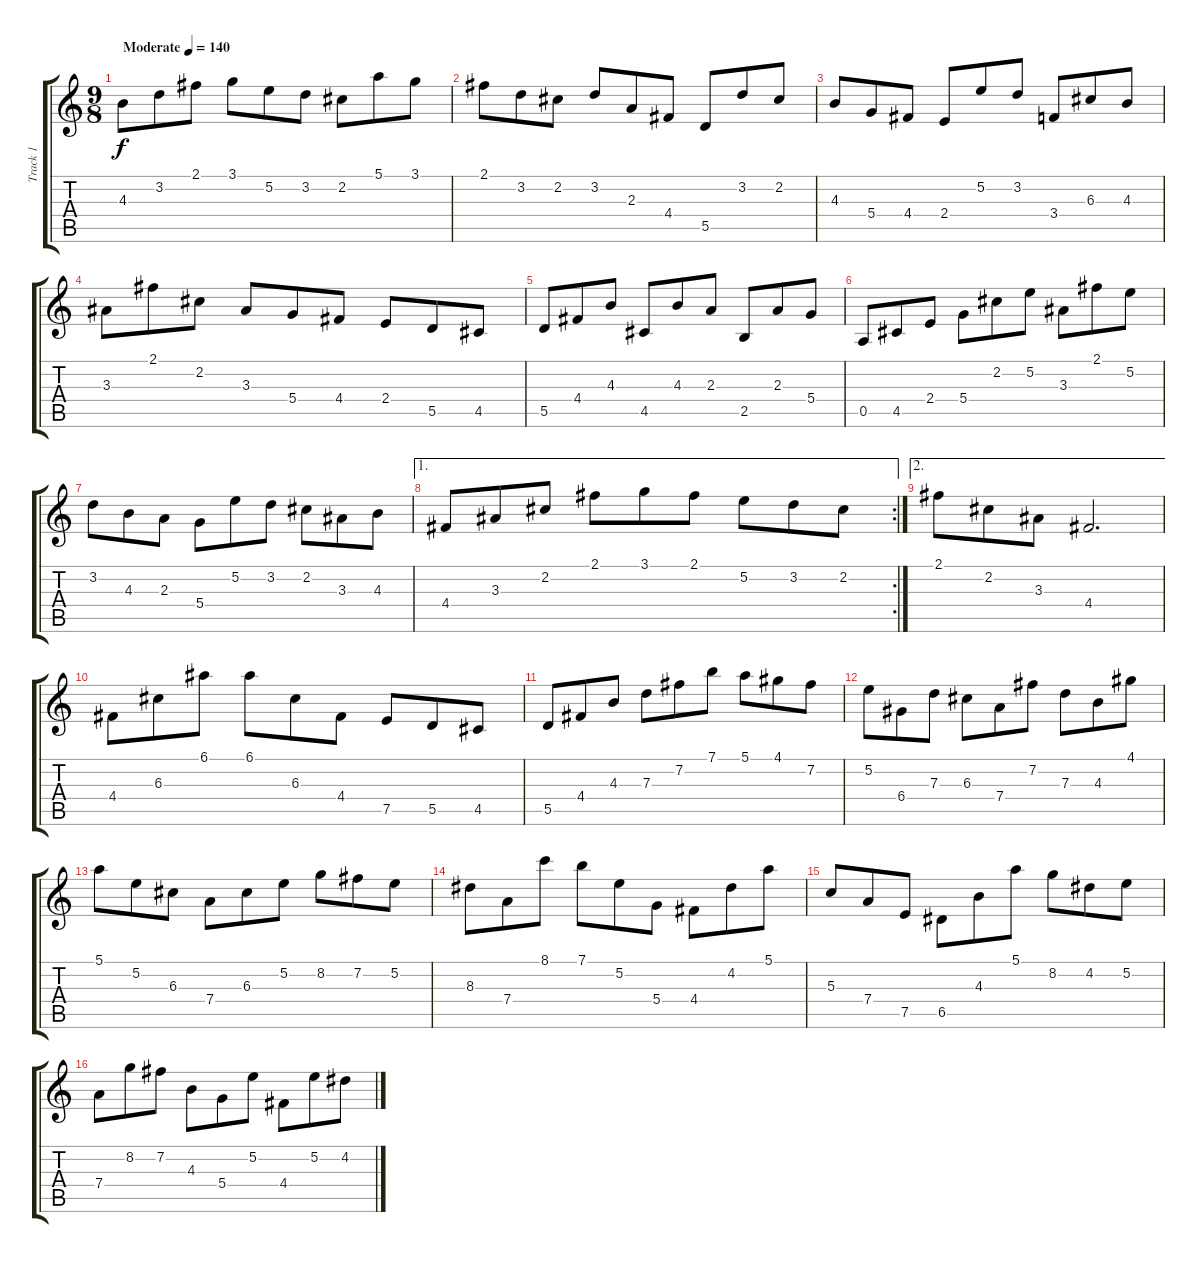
\track ("Track 1" "Track 1") {instrument acousticguitarsteel}
\staff {score tabs}
\tuning (E4 B3 G3 D3 A2 E2) {hide}
\ts (9 8)
\tempo (140 "Moderate")
\clef g2
\ks c
4.3.8{dy f instrument acousticguitarsteel} 3.2.8 2.1.8 3.1.8 5.2.8 3.2.8 2.2.8 5.1.8 3.1.8 |
2.1.8 3.2.8 2.2.8 3.2.8 2.3.8 4.4.8 5.5.8 3.2.8 2.2.8 |
4.3.8 5.4.8 4.4.8 2.4.8 5.2.8 3.2.8 3.4.8 6.3.8 4.3.8 |
3.3.8 2.1.8 2.2.8 3.3.8 5.4.8 4.4.8 2.4.8 5.5.8 4.5.8 |
5.5.8 4.4.8 4.3.8 4.5.8 4.3.8 2.3.8 2.5.8 2.3.8 5.4.8 |
0.5.8 4.5.8 2.4.8 5.4.8 2.2.8 5.2.8 3.3.8 2.1.8 5.2.8 |
3.2.8 4.3.8 2.3.8 5.4.8 5.2.8 3.2.8 2.2.8 3.3.8 4.3.8 |
\ae 1
\rc 2
4.4.8 3.3.8 2.2.8 2.1.8 3.1.8 2.1.8 5.2.8 3.2.8 2.2.8 |
\ae 2
2.1.8 2.2.8 3.3.8 4.4.2{d} |
4.4.8 6.3.8 6.1.8 6.1.8 6.3.8 4.4.8 7.5.8 5.5.8 4.5.8 |
5.5.8 4.4.8 4.3.8 7.3.8 7.2.8 7.1.8 5.1.8 4.1.8 7.2.8 |
5.2.8 6.4.8 7.3.8 6.3.8 7.4.8 7.2.8 7.3.8 4.3.8 4.1.8 |
5.1.8 5.2.8 6.3.8 7.4.8 6.3.8 5.2.8 8.2.8 7.2.8 5.2.8 |
8.3.8 7.4.8 8.1.8 7.1.8 5.2.8 5.4.8 4.4.8 4.2.8 5.1.8 |
5.3.8 7.4.8 7.5.8 6.5.8 4.3.8 5.1.8 8.2.8 4.2.8 5.2.8 |
7.4.8 8.2.8 7.2.8 4.3.8 5.4.8 5.2.8 4.4.8 5.2.8 4.2.8
